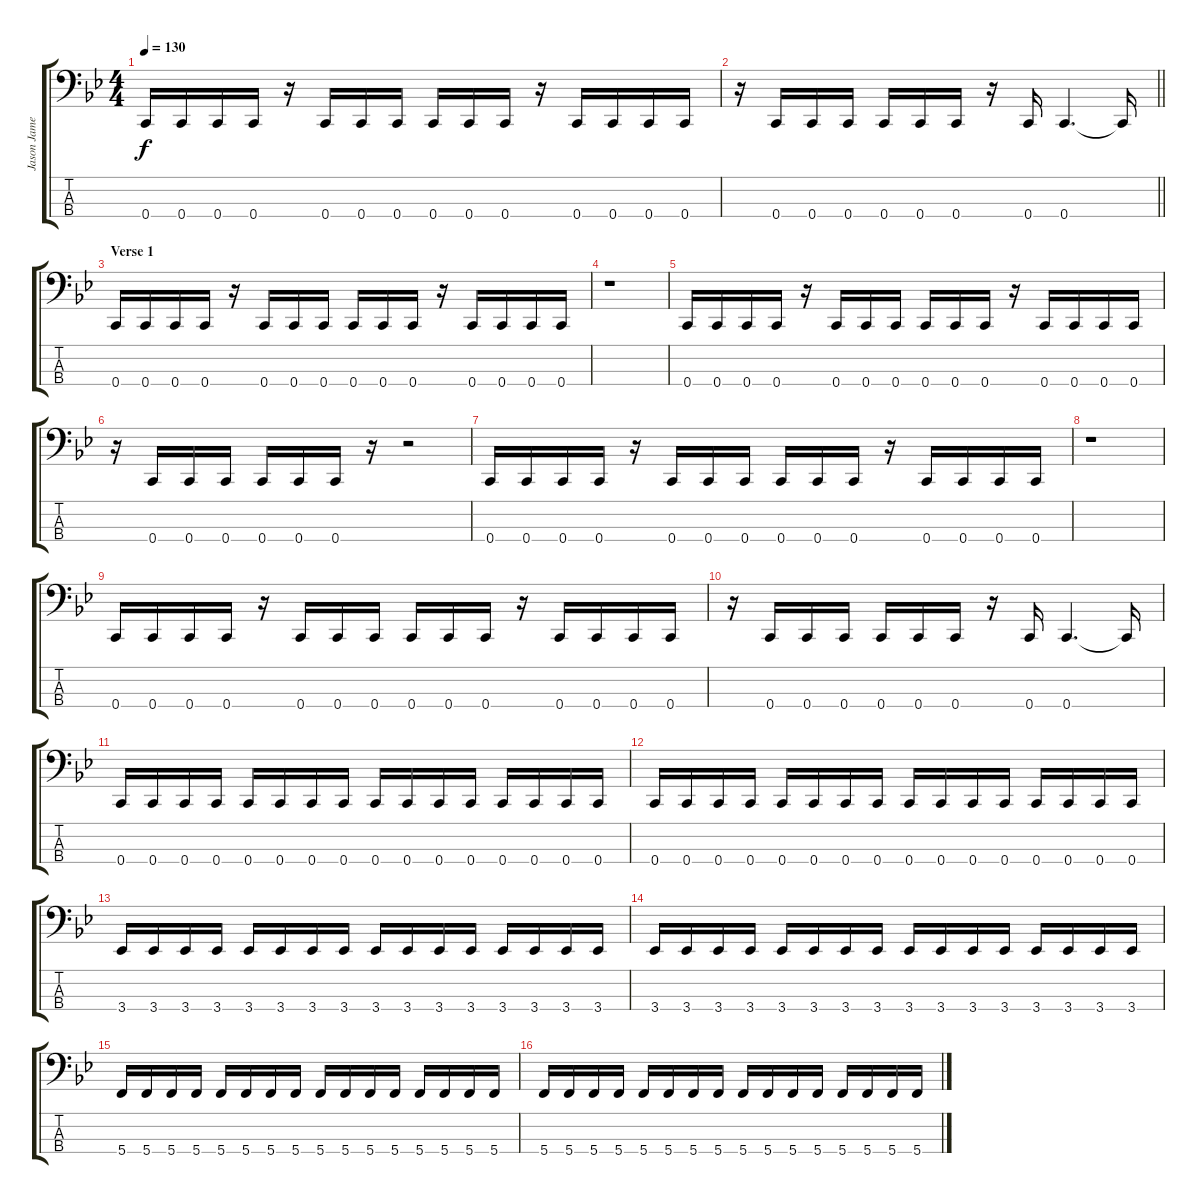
\track ("Jason James" "Jason Jame") {instrument electricbasspick}
\staff {score tabs}
\tuning (F2 C2 G1 C1) {hide}
\ts (4 4)
\tempo 130
\clef f4
\ks bb
0.4.16{dy f} 0.4.16 0.4.16 0.4.16 r.16 0.4.16 0.4.16 0.4.16 0.4.16 0.4.16 0.4.16 r.16 0.4.16 0.4.16 0.4.16 0.4.16 |
\barLineRight lightlight
r.16 0.4.16 0.4.16 0.4.16 0.4.16 0.4.16 0.4.16 r.16 0.4.16 0.4.4{d} 0.4{t}.16 |
\section ("" "Verse 1")
0.4.16 0.4.16 0.4.16 0.4.16 r.16 0.4.16 0.4.16 0.4.16 0.4.16 0.4.16 0.4.16 r.16 0.4.16 0.4.16 0.4.16 0.4.16 |
r.1 |
0.4.16 0.4.16 0.4.16 0.4.16 r.16 0.4.16 0.4.16 0.4.16 0.4.16 0.4.16 0.4.16 r.16 0.4.16 0.4.16 0.4.16 0.4.16 |
r.16 0.4.16 0.4.16 0.4.16 0.4.16 0.4.16 0.4.16 r.16 r.2 |
0.4.16 0.4.16 0.4.16 0.4.16 r.16 0.4.16 0.4.16 0.4.16 0.4.16 0.4.16 0.4.16 r.16 0.4.16 0.4.16 0.4.16 0.4.16 |
r.1 |
0.4.16 0.4.16 0.4.16 0.4.16 r.16 0.4.16 0.4.16 0.4.16 0.4.16 0.4.16 0.4.16 r.16 0.4.16 0.4.16 0.4.16 0.4.16 |
r.16 0.4.16 0.4.16 0.4.16 0.4.16 0.4.16 0.4.16 r.16 0.4.16 0.4.4{d} 0.4{t}.16 |
0.4.16 0.4.16 0.4.16 0.4.16 0.4.16 0.4.16 0.4.16 0.4.16 0.4.16 0.4.16 0.4.16 0.4.16 0.4.16 0.4.16 0.4.16 0.4.16 |
0.4.16 0.4.16 0.4.16 0.4.16 0.4.16 0.4.16 0.4.16 0.4.16 0.4.16 0.4.16 0.4.16 0.4.16 0.4.16 0.4.16 0.4.16 0.4.16 |
3.4.16 3.4.16 3.4.16 3.4.16 3.4.16 3.4.16 3.4.16 3.4.16 3.4.16 3.4.16 3.4.16 3.4.16 3.4.16 3.4.16 3.4.16 3.4.16 |
3.4.16 3.4.16 3.4.16 3.4.16 3.4.16 3.4.16 3.4.16 3.4.16 3.4.16 3.4.16 3.4.16 3.4.16 3.4.16 3.4.16 3.4.16 3.4.16 |
5.4.16 5.4.16 5.4.16 5.4.16 5.4.16 5.4.16 5.4.16 5.4.16 5.4.16 5.4.16 5.4.16 5.4.16 5.4.16 5.4.16 5.4.16 5.4.16 |
5.4.16 5.4.16 5.4.16 5.4.16 5.4.16 5.4.16 5.4.16 5.4.16 5.4.16 5.4.16 5.4.16 5.4.16 5.4.16 5.4.16 5.4.16 5.4.16
